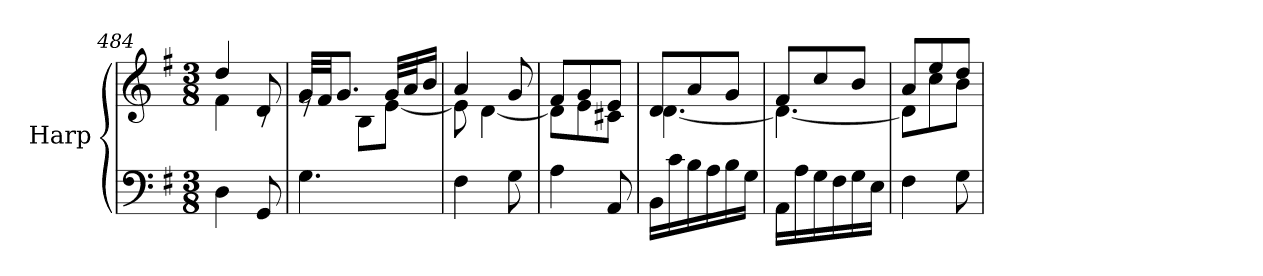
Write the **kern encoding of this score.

**kern	**kern
*part1	*part1
*staff2	*staff1
*I"Harp	*
*I'Hp	*
!!LO:LB:g=z
*clefF4	*clefG2
*k[f#]	*k[f#]
*M3/8	*M3/8
=484	=484
*	*^
4D\	4dd/	4f#\
8GG/	8d/	8rc
=485	=485	=485
4.G\	32g/LLL	8re
.	32f#/JJ	.
.	8.g/J	.
.	.	8B\L
.	32g/LLL	[8e\J
.	32a/J	.
.	16b/JJ	.
=486	=486	=486
4F#\	4a/	8e\]
.	.	[4d\
8G\	8g/	.
=487	=487	=487
4A\	8f#/L	8d\L]
.	8g/	8e\
8AA/	8e/J	8c#X\J
=488	=488	=488
16BB\LL	8d/L	[4.d\
16c\	.	.
16B\	8a/	.
16A\	.	.
16B\	8g/J	.
16G\JJ	.	.
=489	=489	=489
16AA\LL	8f#/L	4.d\_
16A\	.	.
16G\	8cc/	.
16F#\	.	.
16G\	8b/J	.
16E\JJ	.	.
=490	=490	=490
4F#\	8a/L	8d\L]
.	8ee/	8cc\
8G\	8dd/J	8b\J
*	*v	*v
=	=
*-	*-
